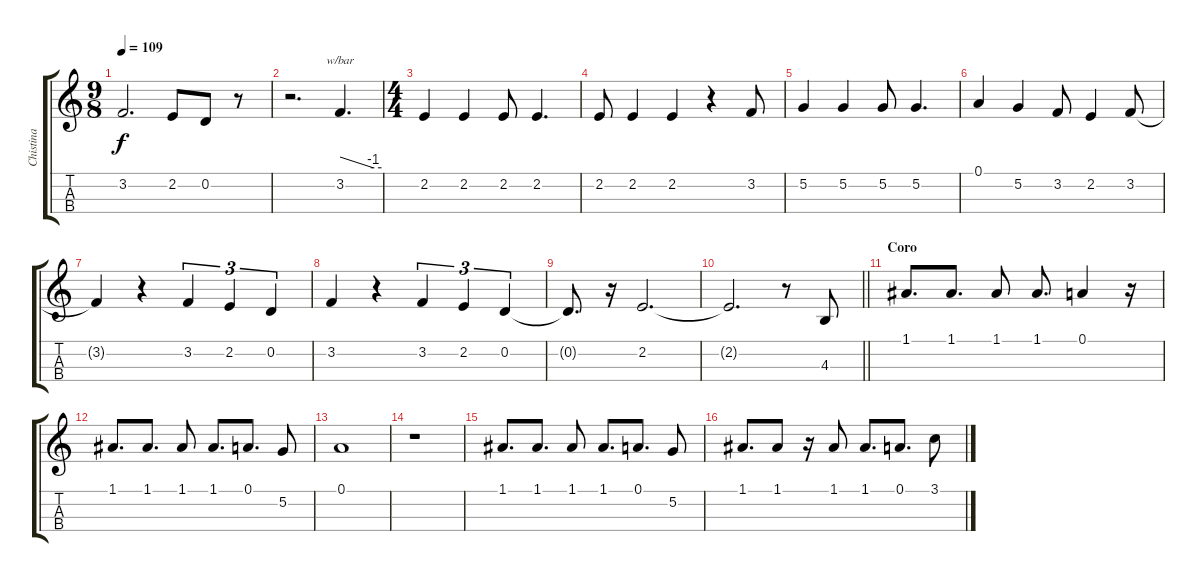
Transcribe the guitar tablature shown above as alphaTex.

\track ("Chistina" "Chistina") {instrument sopranosax}
\staff {score tabs}
\tuning (A4 D4 G3 C3) {hide}
\ts (9 8)
\tempo 109
\clef g2
\ks c
3.2.2{d dy f} 2.2.8 0.2.8 r.8 |
r.2{d} 3.2.4{d tbe (custom default 0 0 48 -4 60 -4)} |
\ts (4 4)
2.2.4 2.2.4 2.2.8 2.2.4{d} |
2.2.8 2.2.4 2.2.4 r.4 3.2.8 |
5.2.4 5.2.4 5.2.8 5.2.4{d} |
0.1.4 5.2.4 3.2.8 2.2.4 3.2.8 |
3.2{t}.4 r.4 3.2.4{tu (3 2)} 2.2.4{tu (3 2)} 0.2.4{tu (3 2)} |
3.2.4 r.4 3.2.4{tu (3 2)} 2.2.4{tu (3 2)} 0.2.4{tu (3 2)} |
0.2{t}.8{d} r.16 2.2.2{d} |
\barLineRight lightlight
2.2{t}.2{d} r.8 4.3.8 |
\section ("" "Coro")
1.1.8{d} 1.1.8{d} 1.1.8 1.1.8{d} 0.1.4 r.16 |
1.1.8{d} 1.1.8{d} 1.1.8 1.1.8{d} 0.1.8{d} 5.2.8 |
0.1.1 |
r.1 |
1.1.8{d} 1.1.8{d} 1.1.8 1.1.8{d} 0.1.8{d} 5.2.8 |
1.1.8{d} 1.1.8 r.16 1.1.8 1.1.8{d} 0.1.8{d} 3.1.8
